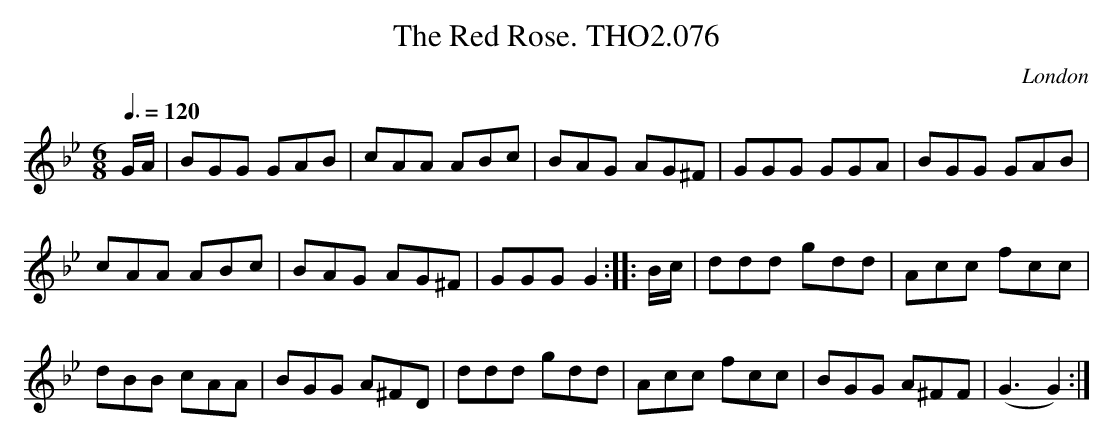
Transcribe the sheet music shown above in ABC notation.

X:1
T:Red Rose. THO2.076, The
O:London
M:6/8
L:1/8
Q:3/8=120
K:Gmin
G/A/|BGG GAB|cAA ABc|BAG AG^F|GGG GGA|BGG GAB|
cAA ABc|BAG AG^F|GGG G2::B/c/|ddd gdd|Acc fcc|
dBB cAA|BGG A^FD|ddd gdd|Acc fcc|BGG A^FF|(G3 G2):|
